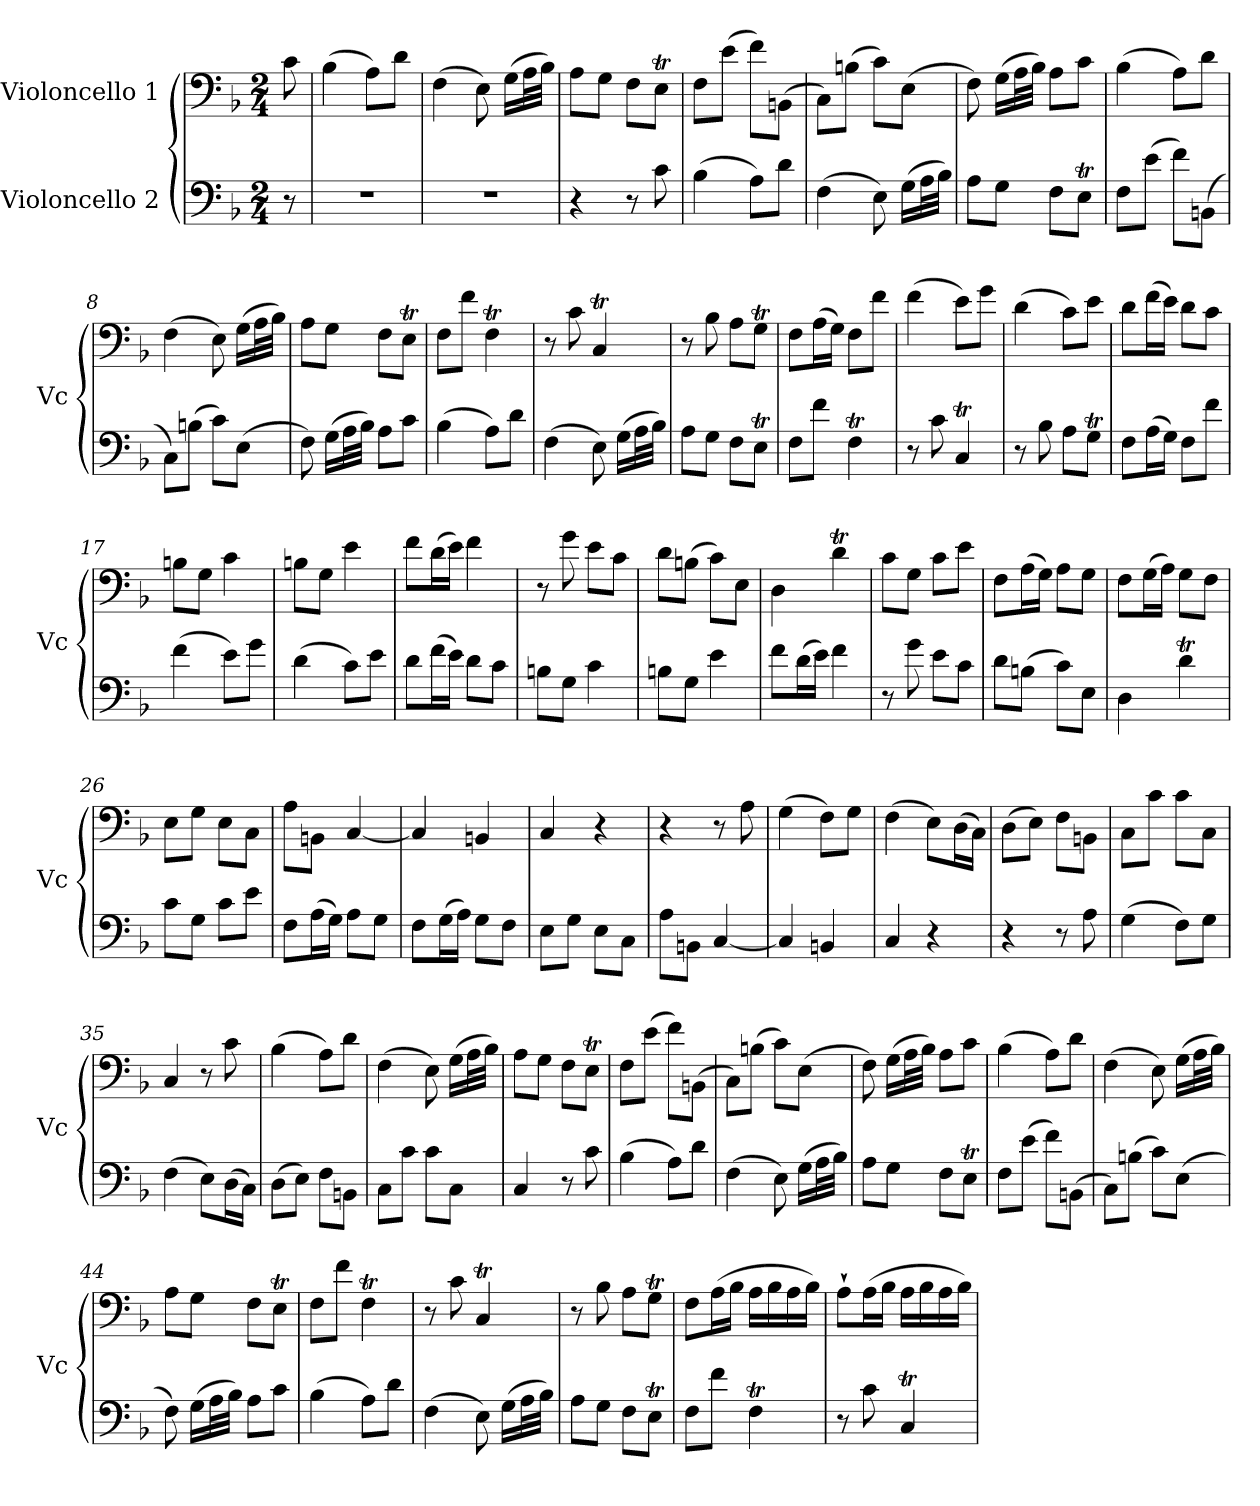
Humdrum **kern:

**kern	**kern
*part2	*part1
*staff2	*staff1
*I"Violoncello 2	*I"Violoncello 1
*I'Vc	*I'Vc
*clefF4	*clefF4
*k[b-]	*k[b-]
*M2/4	*M2/4
*MM110	*MM110
=	=
8r	8c\
=1	=1
2r	(>4B-\
.	8A\L)
.	8d\J
=2	=2
2r	(>4F\
.	8E\)
.	(>16G\LL
.	32A\L
.	32B-\JJJ)
=3	=3
4r	8A\L
.	8G\J
8r	8F\L
8c\	8Et\J
=4	=4
(>4B-\	8F\L
.	(>8e\J
8A\L)	8f\L)
8d\J	(>8BBn\J
=5	=5
(>4F\	8C\L)
.	(>8Bn\J
8E\)	8c\L)
(>16G\LL	(>8E\J
32A\L	.
32B-\JJJ)	.
=6	=6
8A\L	8F\)
8G\J	(>16G\LL
.	32A\L
.	32B-\JJJ)
8F\L	8A\L
8Et\J	8c\J
=7	=7
8F\L	(>4B-\
(>8e\J	.
8f\L)	8A\L)
(>8BBn\J	8d\J
!!LO:PB:g=z
=8	=8
8C\L)	(>4F\
(>8Bn\J	.
8c\L)	8E\)
(>8E\J	(>16G\LL
.	32A\L
.	32B-\JJJ)
=9	=9
8F\)	8A\L
(>16G\LL	8G\J
32A\L	.
32B-\JJJ)	.
8A\L	8F\L
8c\J	8Et\J
=10	=10
(>4B-\	8F\L
.	8f\J
8A\L)	4FT\
8d\J	.
=11	=11
(>4F\	8r
.	8c\
8E\)	4CT/
(>16G\LL	.
32A\L	.
32B-\JJJ)	.
=12	=12
8A\L	8r
8G\J	8B-\
8F\L	8A\L
8Et\J	8GT\J
=13	=13
8F\L	8F\L
8f\J	(>16A\L
.	16G\JJ)
4FT\	8F\L
.	8f\J
=14	=14
8r	(>4f\
8c\	.
4CT/	8e\L)
.	8g\J
=15	=15
8r	(>4d\
8B-\	.
8A\L	8c\L)
8GT\J	8e\J
!!LO:LB:g=z
=16	=16
8F\L	8d\L
(>16A\L	(>16f\L
16G\JJ)	16e\JJ)
8F\L	8d\L
8f\J	8c\J
=17	=17
(>4f\	8Bn\L
.	8G\J
8e\L)	4c\
8g\J	.
=18	=18
(>4d\	8Bn\L
.	8G\J
8c\L)	4e\
8e\J	.
=19	=19
8d\L	8f\L
(>16f\L	(>16d\L
16e\JJ)	16e\JJ)
8d\L	4f\
8c\J	.
=20	=20
8Bn\L	8r
8G\J	8g\
4c\	8e\L
.	8c\J
=21	=21
8Bn\L	8d\L
8G\J	(>8Bn\J
4e\	8c\L)
.	8E\J
=22	=22
8f\L	4D\
(>16d\L	.
16e\JJ)	.
4f\	4dT\
=23	=23
8r	8c\L
8g\	8G\J
8e\L	8c\L
8c\J	8e\J
!!LO:LB:g=z
=24	=24
8d\L	8F\L
(>8Bn\J	(>16A\L
.	16G\JJ)
8c\L)	8A\L
8E\J	8G\J
=25	=25
4D\	8F\L
.	(>16G\L
.	16A\JJ)
4dT\	8G\L
.	8F\J
=26	=26
8c\L	8E\L
8G\J	8G\J
8c\L	8E\L
8e\J	8C\J
=27	=27
8F\L	8A\L
(>16A\L	8BBn\J
16G\JJ)	.
8A\L	[4C/
8G\J	.
=28	=28
8F\L	4C/]
(>16G\L	.
16A\JJ)	.
8G\L	4BBn/
8F\J	.
=29	=29
8E\L	4C/
8G\J	.
8E\L	4r
8C\J	.
=30	=30
8A\L	4r
8BBn\J	.
[4C/	8r
.	8A\
=31	=31
4C/]	(>4G\
4BBn/	8F\L)
.	8G\J
=32	=32
4C/	(>4F\
4r	8E\L)
.	(>16D\L
.	16C\JJ)
!!LO:LB:g=z
=33	=33
4r	(>8D\L
.	8E\J)
8r	8F\L
8A\	8BBn\J
=34	=34
(>4G\	8C\L
.	8c\J
8F\L)	8c\L
8G\J	8C\J
=35	=35
(>4F\	4C/
8E\L)	8r
(>16D\L	8c\
16C\JJ)	.
=36	=36
(>8D\L	(>4B-\
8E\J)	.
8F\L	8A\L)
8BBn\J	8d\J
=37	=37
8C\L	(>4F\
8c\J	.
8c\L	8E\)
8C\J	(>16G\LL
.	32A\L
.	32B-\JJJ)
=38	=38
4C/	8A\L
.	8G\J
8r	8F\L
8c\	8Et\J
=39	=39
(>4B-\	8F\L
.	(>8e\J
8A\L)	8f\L)
8d\J	(>8BBn\J
=40	=40
(>4F\	8C\L)
.	(>8Bn\J
8E\)	8c\L)
(>16G\LL	(>8E\J
32A\L	.
32B-\JJJ)	.
=41	=41
8A\L	8F\)
8G\J	(>16G\LL
.	32A\L
.	32B-\JJJ)
8F\L	8A\L
8Et\J	8c\J
!!LO:LB:g=z
=42	=42
8F\L	(>4B-\
(>8e\J	.
8f\L)	8A\L)
(>8BBn\J	8d\J
=43	=43
8C\L)	(>4F\
(>8Bn\J	.
8c\L)	8E\)
(>8E\J	(>16G\LL
.	32A\L
.	32B-\JJJ)
=44	=44
8F\)	8A\L
(>16G\LL	8G\J
32A\L	.
32B-\JJJ)	.
8A\L	8F\L
8c\J	8Et\J
=45	=45
(>4B-\	8F\L
.	8f\J
8A\L)	4FT\
8d\J	.
=46	=46
(>4F\	8r
.	8c\
8E\)	4CT/
(>16G\LL	.
32A\L	.
32B-\JJJ)	.
=47	=47
8A\L	8r
8G\J	8B-\
8F\L	8A\L
8Et\J	8GT\J
=48	=48
8F\L	8F\L
8f\J	(>16A\L
.	16B-\JJ
4FT\	16A\LL
.	16B-\
.	16A\
.	16B-\JJ)
=49	=49
8r	8A`\L
8c\	(>16A\L
.	16B-\JJ
4CT/	16A\LL
.	16B-\
.	16A\
.	16B-\JJ)
=	=
*-	*-
